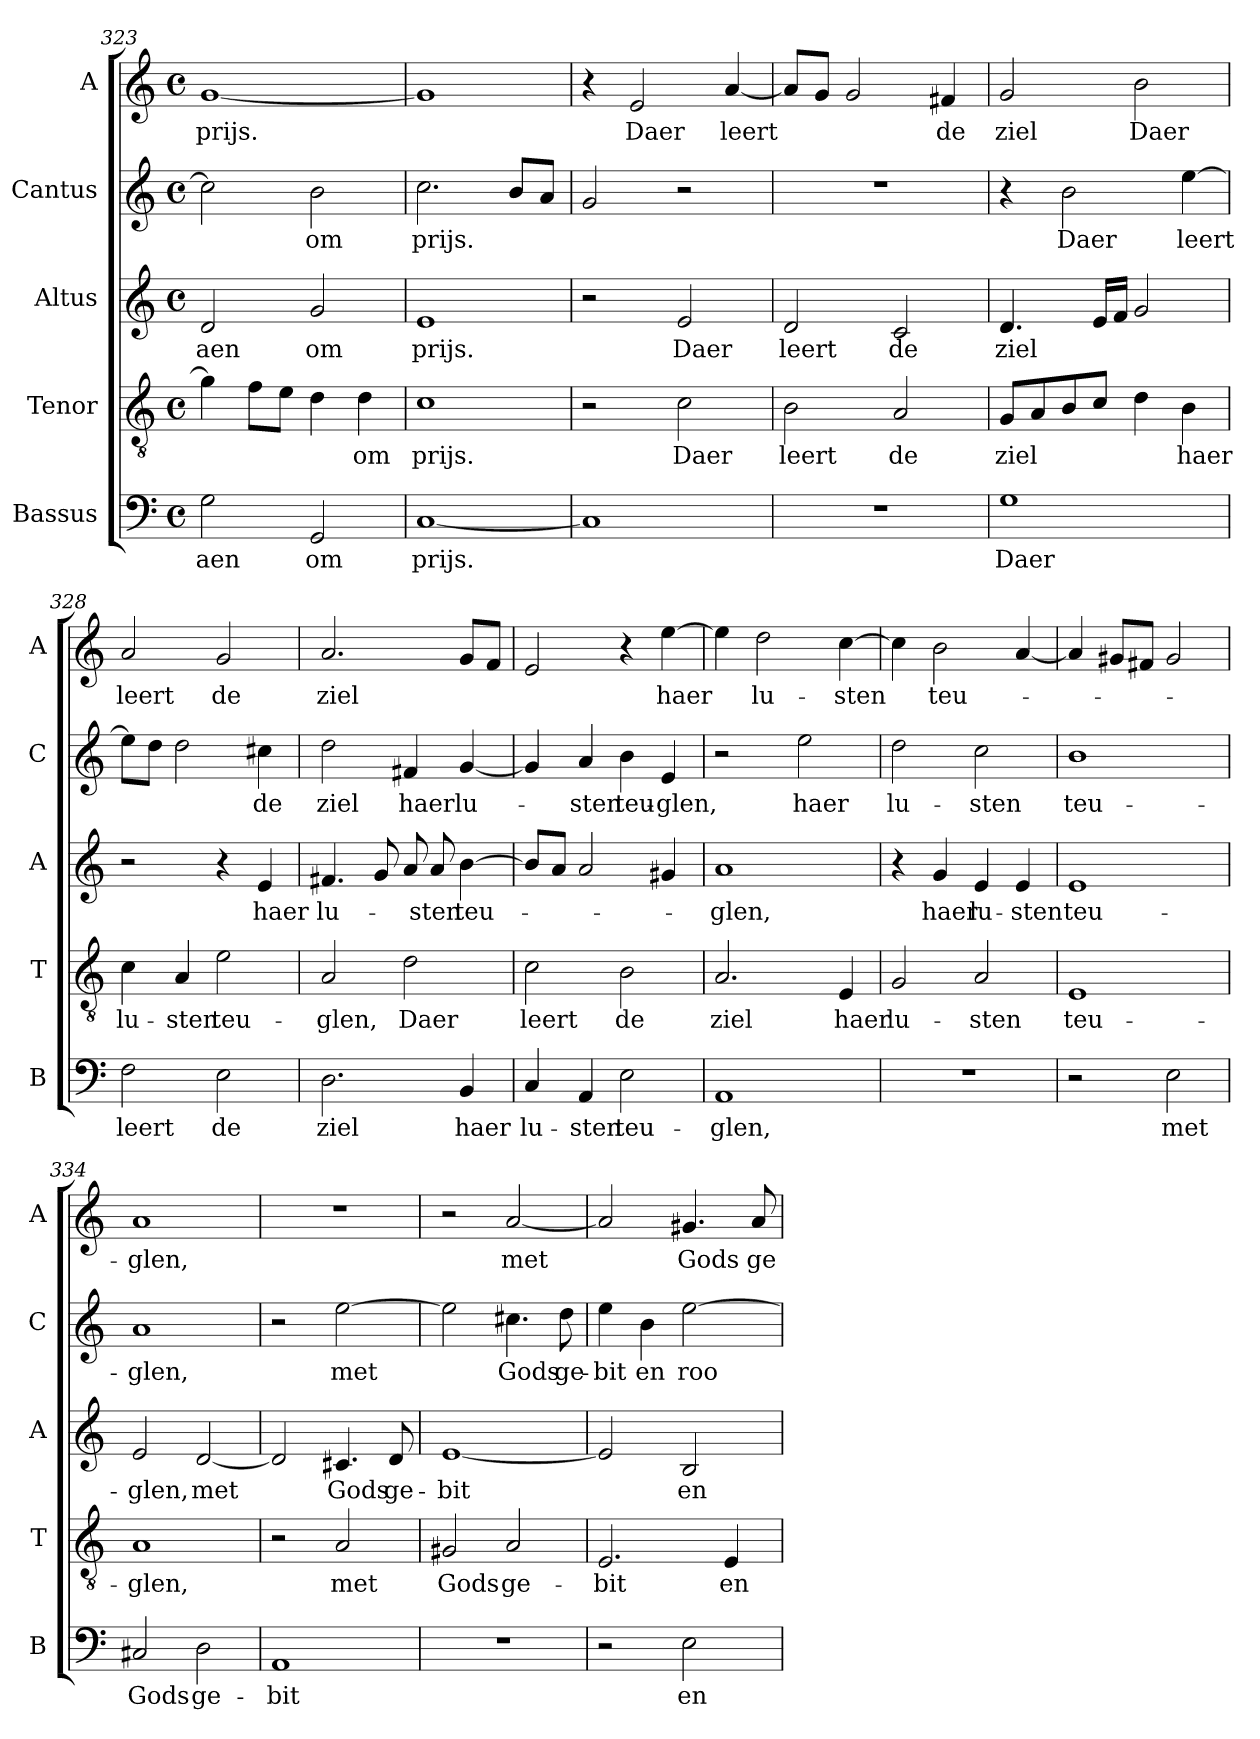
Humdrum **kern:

**kern	**text	**kern	**text	**kern	**text	**kern	**text	**kern	**text
*part5	*part5	*part4	*part4	*part3	*part3	*part2	*part2	*part1	*part1
*staff5	*staff5	*staff4	*staff4	*staff3	*staff3	*staff2	*staff2	*staff1	*staff1
*I"Bassus	*	*I"Tenor	*	*I"Altus	*	*I"Cantus	*	*I"A	*
*I'B	*	*I'T	*	*I'A	*	*I'C	*	*I'A	*
*clefF4	*	*clefGv2	*	*clefG2	*	*clefG2	*	*clefG2	*
*k[]	*	*k[]	*	*k[]	*	*k[]	*	*k[]	*
*C:	*	*C:	*	*C:	*	*C:	*	*C:	*
*M4/4	*	*M4/4	*	*M4/4	*	*M4/4	*	*M4/4	*
*met(c)	*	*met(c)	*	*met(c)	*	*met(c)	*	*met(c)	*
=323	=323	=323	=323	=323	=323	=323	=323	=323	=323
!	!LO:LY:b	!	!	!	!LO:LY:b	!	!	!	!LO:LY:b
2G\	aen	4g\]	.	2d/	aen	2cc\]	.	[1g	prijs.
.	.	8f\L	.	.	.	.	.	.	.
.	.	8e\J	.	.	.	.	.	.	.
!	!LO:LY:b	!	!	!	!LO:LY:b	!	!LO:LY:b	!	!
2GG/	om	4d\	.	2g/	om	2b\	om	.	.
!	!	!	!LO:LY:b	!	!	!	!	!	!
.	.	4d\	om	.	.	.	.	.	.
=324	=324	=324	=324	=324	=324	=324	=324	=324	=324
!	!LO:LY:b	!	!LO:LY:b	!	!LO:LY:b	!	!LO:LY:b	!	!
[1C	prijs.	1c	prijs.	1e	prijs.	2.cc\	prijs.	1g]	.
.	.	.	.	.	.	8b/L	.	.	.
.	.	.	.	.	.	8a/J	.	.	.
=325	=325	=325	=325	=325	=325	=325	=325	=325	=325
1C]	.	2r	.	2r	.	2g/	.	4r	.
!	!	!	!	!	!	!	!	!	!LO:LY:b
.	.	.	.	.	.	.	.	2e/	Daer
!	!	!	!LO:LY:b	!	!LO:LY:b	!	!	!	!
.	.	2c\	Daer	2e/	Daer	2r	.	.	.
!	!	!	!	!	!	!	!	!	!LO:LY:b
.	.	.	.	.	.	.	.	[4a/	leert
=326	=326	=326	=326	=326	=326	=326	=326	=326	=326
!	!	!	!LO:LY:b	!	!LO:LY:b	!	!	!	!
1r	.	2B\	leert	2d/	leert	1r	.	8a/L]	.
.	.	.	.	.	.	.	.	8g/J	.
.	.	.	.	.	.	.	.	2g/	.
!	!	!	!LO:LY:b	!	!LO:LY:b	!	!	!	!
.	.	2A/	de	2c/	de	.	.	.	.
!	!	!	!	!	!	!	!	!	!LO:LY:b
.	.	.	.	.	.	.	.	4f#X/	de
=327	=327	=327	=327	=327	=327	=327	=327	=327	=327
!	!LO:LY:b	!	!LO:LY:b	!	!LO:LY:b	!	!	!	!LO:LY:b
1G	Daer	8G/L	ziel	4.d/	ziel	4r	.	2g/	ziel
.	.	8A/	.	.	.	.	.	.	.
!	!	!	!	!	!	!	!LO:LY:b	!	!
.	.	8B/	.	.	.	2b\	Daer	.	.
.	.	8c/J	.	16e/LL	.	.	.	.	.
.	.	.	.	16f/JJ	.	.	.	.	.
!	!	!	!	!	!	!	!	!	!LO:LY:b
.	.	4d\	.	2g/	.	.	.	2b\	Daer
!	!	!	!LO:LY:b	!	!	!	!LO:LY:b	!	!
.	.	4B\	haer	.	.	[4ee\	leert	.	.
!!LO:LB:g=z
=328	=328	=328	=328	=328	=328	=328	=328	=328	=328
!	!LO:LY:b	!	!LO:LY:b	!	!	!	!	!	!LO:LY:b
2F\	leert	4c\	lu-	2r	.	8ee\L]	.	2a/	leert
.	.	.	.	.	.	8dd\J	.	.	.
!	!	!	!LO:LY:b	!	!	!	!	!	!
.	.	4A/	-sten	.	.	2dd\	.	.	.
!	!LO:LY:b	!	!LO:LY:b	!	!	!	!	!	!LO:LY:b
2E\	de	2e\	teu-	4r	.	.	.	2g/	de
!	!	!	!	!	!LO:LY:b	!	!LO:LY:b	!	!
.	.	.	.	4e/	haer	4cc#X\	de	.	.
=329	=329	=329	=329	=329	=329	=329	=329	=329	=329
!	!LO:LY:b	!	!LO:LY:b	!	!LO:LY:b	!	!LO:LY:b	!	!LO:LY:b
2.D\	ziel	2A/	-glen,	4.f#X/	lu-	2dd\	ziel	2.a/	ziel
.	.	.	.	8g/	.	.	.	.	.
!	!	!	!LO:LY:b	!	!	!	!LO:LY:b	!	!
.	.	2d\	Daer	8a/	.	4f#X/	haer	.	.
!	!	!	!	!	!LO:LY:b	!	!	!	!
.	.	.	.	8a/	-sten	.	.	.	.
!	!LO:LY:b	!	!	!	!LO:LY:b	!	!LO:LY:b	!	!
4BB/	haer	.	.	[4b\	teu-	[4g/	lu-	8g/L	.
.	.	.	.	.	.	.	.	8f/J	.
=330	=330	=330	=330	=330	=330	=330	=330	=330	=330
!	!LO:LY:b	!	!LO:LY:b	!	!	!	!	!	!
4C/	lu-	2c\	leert	8b/L]	.	4g/]	.	2e/	.
.	.	.	.	8a/J	.	.	.	.	.
!	!LO:LY:b	!	!	!	!	!	!LO:LY:b	!	!
4AA/	-sten	.	.	2a/	.	4a/	-sten	.	.
!	!LO:LY:b	!	!LO:LY:b	!	!	!	!LO:LY:b	!	!
2E\	teu-	2B\	de	.	.	4b\	teu-	4r	.
!	!	!	!	!	!	!	!LO:LY:b	!	!LO:LY:b
.	.	.	.	4g#X/	.	4e/	-glen,	[4ee\	haer
=331	=331	=331	=331	=331	=331	=331	=331	=331	=331
!	!LO:LY:b	!	!LO:LY:b	!	!LO:LY:b	!	!	!	!
1AA	-glen,	2.A/	ziel	1a	-glen,	2r	.	4ee\]	.
!	!	!	!	!	!	!	!	!	!LO:LY:b
.	.	.	.	.	.	.	.	2dd\	lu-
!	!	!	!	!	!	!	!LO:LY:b	!	!
.	.	.	.	.	.	2ee\	haer	.	.
!	!	!	!LO:LY:b	!	!	!	!	!	!LO:LY:b
.	.	4E/	haer	.	.	.	.	[4cc\	-sten
=332	=332	=332	=332	=332	=332	=332	=332	=332	=332
!	!	!	!LO:LY:b	!	!	!	!LO:LY:b	!	!
1r	.	2G/	lu-	4r	.	2dd\	lu-	4cc\]	.
!	!	!	!	!	!LO:LY:b	!	!	!	!LO:LY:b
.	.	.	.	4g/	haer	.	.	2b\	teu-
!	!	!	!LO:LY:b	!	!LO:LY:b	!	!LO:LY:b	!	!
.	.	2A/	-sten	4e/	lu-	2cc\	-sten	.	.
!	!	!	!	!	!LO:LY:b	!	!	!	!
.	.	.	.	4e/	-sten	.	.	[4a/	.
=333	=333	=333	=333	=333	=333	=333	=333	=333	=333
!	!	!	!LO:LY:b	!	!LO:LY:b	!	!LO:LY:b	!	!
2r	.	1E	teu-	1e	teu-	1b	teu-	4a/]	.
.	.	.	.	.	.	.	.	8g#X/L	.
.	.	.	.	.	.	.	.	8f#X/J	.
!	!LO:LY:b	!	!	!	!	!	!	!	!
2E\	met	.	.	.	.	.	.	2g#/	.
!!LO:PB:g=z
=334	=334	=334	=334	=334	=334	=334	=334	=334	=334
!	!LO:LY:b	!	!LO:LY:b	!	!LO:LY:b	!	!LO:LY:b	!	!LO:LY:b
2C#X/	Gods	1A	-glen,	2e/	-glen,	1a	-glen,	1a	-glen,
!	!LO:LY:b	!	!	!	!LO:LY:b	!	!	!	!
2D\	ge-	.	.	[2d/	met	.	.	.	.
=335	=335	=335	=335	=335	=335	=335	=335	=335	=335
!	!LO:LY:b	!	!	!	!	!	!	!	!
1AA	-bit	2r	.	2d/]	.	2r	.	1r	.
!	!	!	!LO:LY:b	!	!LO:LY:b	!	!LO:LY:b	!	!
.	.	2A/	met	4.c#X/	Gods	[2ee\	met	.	.
!	!	!	!	!	!LO:LY:b	!	!	!	!
.	.	.	.	8d/	ge-	.	.	.	.
=336	=336	=336	=336	=336	=336	=336	=336	=336	=336
!	!	!	!LO:LY:b	!	!LO:LY:b	!	!	!	!
1r	.	2G#X/	Gods	[1e	-bit	2ee\]	.	2r	.
!	!	!	!LO:LY:b	!	!	!	!LO:LY:b	!	!LO:LY:b
.	.	2A/	ge-	.	.	4.cc#X\	Gods	[2a/	met
!	!	!	!	!	!	!	!LO:LY:b	!	!
.	.	.	.	.	.	8dd\	ge-	.	.
=337	=337	=337	=337	=337	=337	=337	=337	=337	=337
!	!	!	!LO:LY:b	!	!	!	!LO:LY:b	!	!
2r	.	2.E/	-bit	2e/]	.	4ee\	-bit	2a/]	.
!	!	!	!	!	!	!	!LO:LY:b	!	!
.	.	.	.	.	.	4b\	en	.	.
!	!LO:LY:b	!	!	!	!LO:LY:b	!	!LO:LY:b	!	!LO:LY:b
2E\	en	.	.	2B/	en	[2ee\	roo-	4.g#X/	Gods
!	!	!	!LO:LY:b	!	!	!	!	!	!
.	.	4E/	en	.	.	.	.	.	.
!	!	!	!	!	!	!	!	!	!LO:LY:b
.	.	.	.	.	.	.	.	8a/	ge-
=	=	=	=	=	=	=	=	=	=
*-	*-	*-	*-	*-	*-	*-	*-	*-	*-
